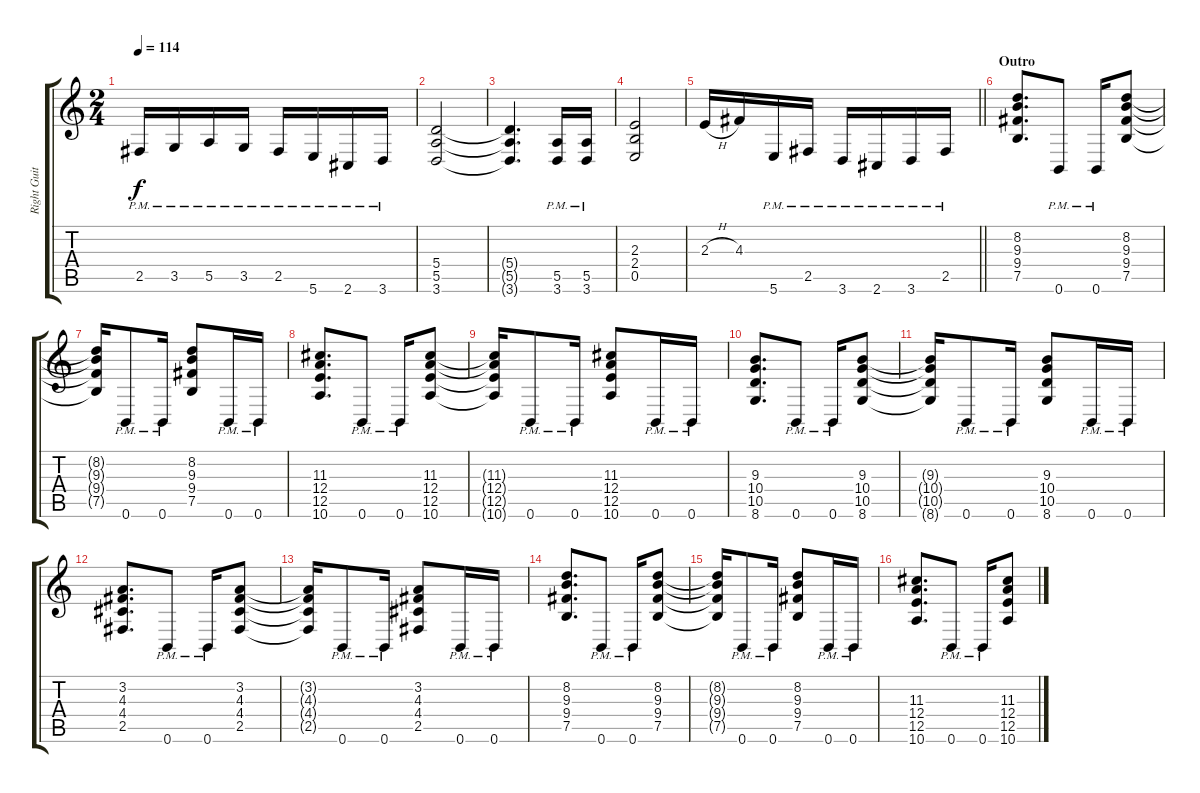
\track ("Right Guitar" "Right Guit") {instrument electricguitarclean}
\staff {score tabs}
\tuning (B3 Gb3 D3 A2 E2 B1) {hide}
\ts (2 4)
\tempo 114
\clef g2
\ks c
2.5{pm}.16{dy f} 3.5{pm}.16 5.5{pm}.16 3.5{pm}.16 2.5{pm}.16 5.6{pm}.16 2.6{pm}.16 3.6{pm}.16 |
(5.4 5.5 3.6).2 |
(5.4{t} 5.5{t} 3.6{t}).4{d} (5.5{pm} 3.6{pm}).16 (5.5{pm} 3.6{pm}).16 |
(2.3 2.4 0.5).2 |
\barLineRight lightlight
2.3{h}.16 4.3.16 5.6{pm}.16 2.5{pm}.16 3.6{pm}.16 2.6{pm}.16 3.6{pm}.16 2.5{pm}.16 |
\section ("" "Outro")
(8.2 9.3 9.4 7.5).8{d} 0.6{pm}.8 0.6{pm}.16 (8.2 9.3 9.4 7.5).8 |
(8.2{t} 9.3{t} 9.4{t} 7.5{t}).16 0.6{pm}.8 0.6{pm}.16 (8.2 9.3 9.4 7.5).8 0.6{pm}.16 0.6{pm}.16 |
(11.3 12.4 12.5 10.6).8{d} 0.6{pm}.8 0.6{pm}.16 (11.3 12.4 12.5 10.6).8 |
(11.3{t} 12.4{t} 12.5{t} 10.6{t}).16 0.6{pm}.8 0.6{pm}.16 (11.3 12.4 12.5 10.6).8 0.6{pm}.16 0.6{pm}.16 |
(9.3 10.4 10.5 8.6).8{d} 0.6{pm}.8 0.6{pm}.16 (9.3 10.4 10.5 8.6).8 |
(9.3{t} 10.4{t} 10.5{t} 8.6{t}).16 0.6{pm}.8 0.6{pm}.16 (9.3 10.4 10.5 8.6).8 0.6{pm}.16 0.6{pm}.16 |
(3.2 4.3 4.4 2.5).8{d} 0.6{pm}.8 0.6{pm}.16 (3.2 4.3 4.4 2.5).8 |
(3.2{t} 4.3{t} 4.4{t} 2.5{t}).16 0.6{pm}.8 0.6{pm}.16 (3.2 4.3 4.4 2.5).8 0.6{pm}.16 0.6{pm}.16 |
(8.2 9.3 9.4 7.5).8{d} 0.6{pm}.8 0.6{pm}.16 (8.2 9.3 9.4 7.5).8 |
(8.2{t} 9.3{t} 9.4{t} 7.5{t}).16 0.6{pm}.8 0.6{pm}.16 (8.2 9.3 9.4 7.5).8 0.6{pm}.16 0.6{pm}.16 |
(11.3 12.4 12.5 10.6).8{d} 0.6{pm}.8 0.6{pm}.16 (11.3 12.4 12.5 10.6).8
